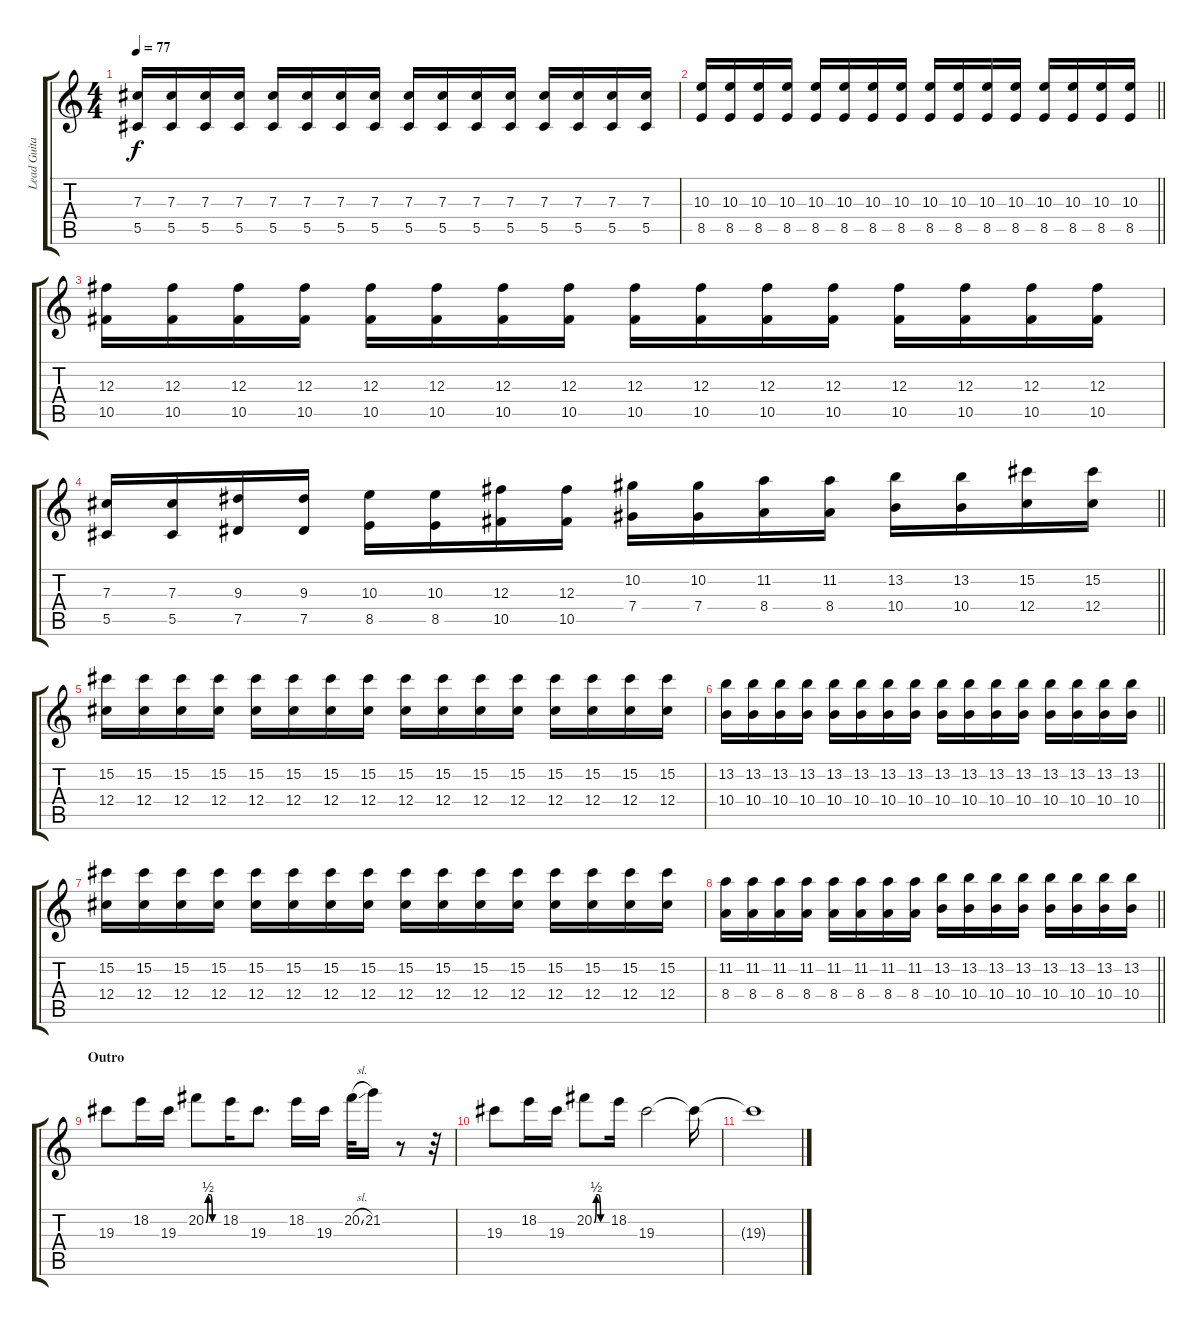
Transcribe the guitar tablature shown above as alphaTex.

\track ("Lead Guitar" "Lead Guita") {instrument distortionguitar}
\staff {score tabs}
\tuning (Eb4 Bb3 Gb3 Db3 Ab2 Db2) {hide}
\ts (4 4)
\tempo 77
\clef g2
\ks c
(7.3 5.5).16{dy f instrument distortionguitar} (7.3 5.5).16 (7.3 5.5).16 (7.3 5.5).16 (7.3 5.5).16 (7.3 5.5).16 (7.3 5.5).16 (7.3 5.5).16 (7.3 5.5).16 (7.3 5.5).16 (7.3 5.5).16 (7.3 5.5).16 (7.3 5.5).16 (7.3 5.5).16 (7.3 5.5).16 (7.3 5.5).16 |
\barLineRight lightlight
(10.3 8.5).16 (10.3 8.5).16 (10.3 8.5).16 (10.3 8.5).16 (10.3 8.5).16 (10.3 8.5).16 (10.3 8.5).16 (10.3 8.5).16 (10.3 8.5).16 (10.3 8.5).16 (10.3 8.5).16 (10.3 8.5).16 (10.3 8.5).16 (10.3 8.5).16 (10.3 8.5).16 (10.3 8.5).16 |
(12.3 10.5).16 (12.3 10.5).16 (12.3 10.5).16 (12.3 10.5).16 (12.3 10.5).16 (12.3 10.5).16 (12.3 10.5).16 (12.3 10.5).16 (12.3 10.5).16 (12.3 10.5).16 (12.3 10.5).16 (12.3 10.5).16 (12.3 10.5).16 (12.3 10.5).16 (12.3 10.5).16 (12.3 10.5).16 |
\barLineRight lightlight
(7.3 5.5).16 (7.3 5.5).16 (9.3 7.5).16 (9.3 7.5).16 (10.3 8.5).16 (10.3 8.5).16 (12.3 10.5).16 (12.3 10.5).16 (10.2 7.4).16 (10.2 7.4).16 (11.2 8.4).16 (11.2 8.4).16 (13.2 10.4).16 (13.2 10.4).16 (15.2 12.4).16 (15.2 12.4).16 |
(15.2 12.4).16 (15.2 12.4).16 (15.2 12.4).16 (15.2 12.4).16 (15.2 12.4).16 (15.2 12.4).16 (15.2 12.4).16 (15.2 12.4).16 (15.2 12.4).16 (15.2 12.4).16 (15.2 12.4).16 (15.2 12.4).16 (15.2 12.4).16 (15.2 12.4).16 (15.2 12.4).16 (15.2 12.4).16 |
\barLineRight lightlight
(13.2 10.4).16 (13.2 10.4).16 (13.2 10.4).16 (13.2 10.4).16 (13.2 10.4).16 (13.2 10.4).16 (13.2 10.4).16 (13.2 10.4).16 (13.2 10.4).16 (13.2 10.4).16 (13.2 10.4).16 (13.2 10.4).16 (13.2 10.4).16 (13.2 10.4).16 (13.2 10.4).16 (13.2 10.4).16 |
(15.2 12.4).16 (15.2 12.4).16 (15.2 12.4).16 (15.2 12.4).16 (15.2 12.4).16 (15.2 12.4).16 (15.2 12.4).16 (15.2 12.4).16 (15.2 12.4).16 (15.2 12.4).16 (15.2 12.4).16 (15.2 12.4).16 (15.2 12.4).16 (15.2 12.4).16 (15.2 12.4).16 (15.2 12.4).16 |
\barLineRight lightlight
(11.2 8.4).16 (11.2 8.4).16 (11.2 8.4).16 (11.2 8.4).16 (11.2 8.4).16 (11.2 8.4).16 (11.2 8.4).16 (11.2 8.4).16 (13.2 10.4).16 (13.2 10.4).16 (13.2 10.4).16 (13.2 10.4).16 (13.2 10.4).16 (13.2 10.4).16 (13.2 10.4).16 (13.2 10.4).16 |
\section ("" "Outro")
19.3.8 18.2.16 19.3.16 20.2{be (custom 0 0 10 2 20 2 30 0 60 0)}.8 18.2.16 19.3.8{d} 18.2.16 19.3.16 20.2{sl}.32 21.2.16 r.8 r.32 |
19.3.8 18.2.16 19.3.16 20.2{be (custom 0 0 10 2 20 2 30 0 60 0)}.8 18.2.16 19.3.2 19.3{t}.16 |
19.3{t}.1
